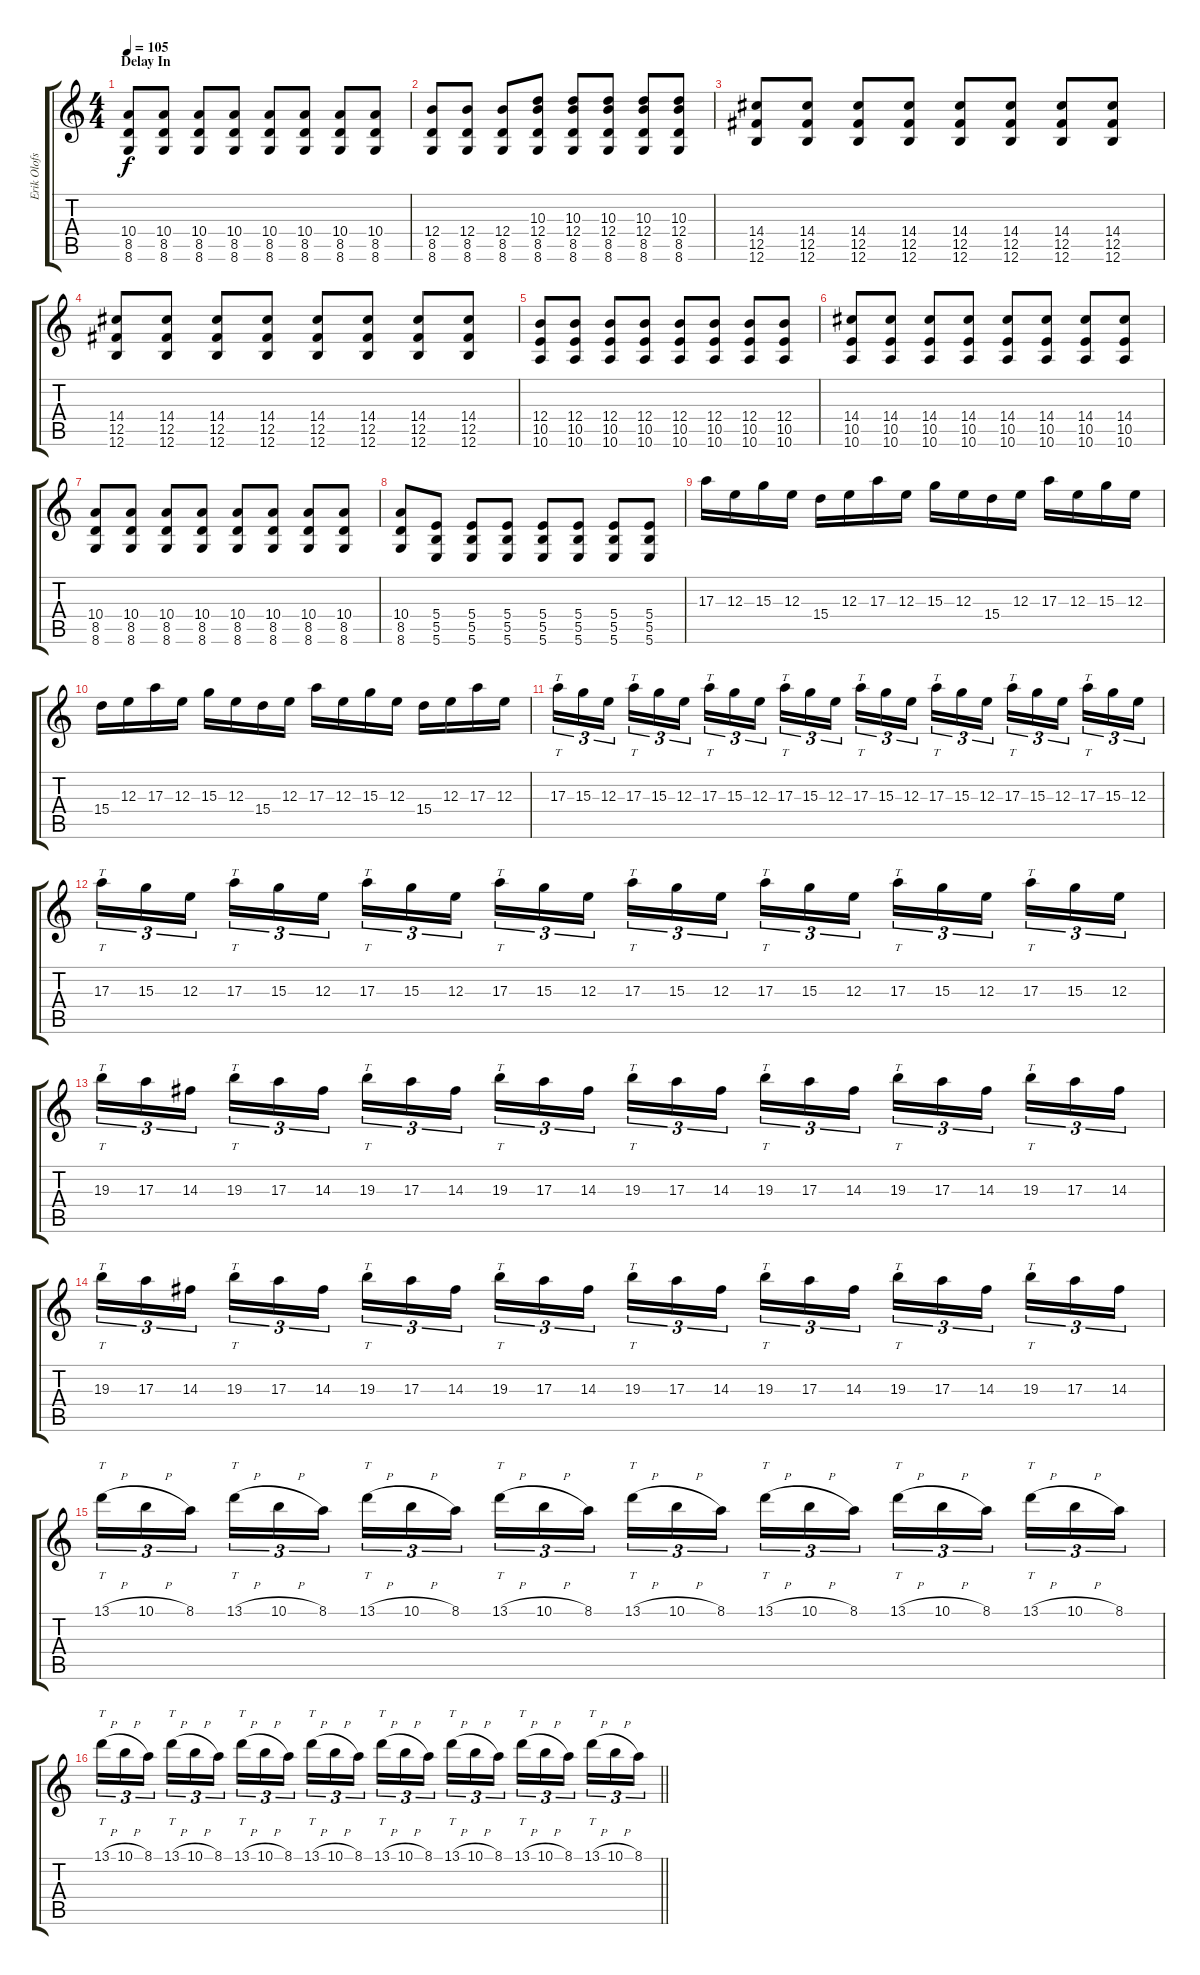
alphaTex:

\track ("Erik Olofsson (Extra)" "Erik Olofs") {instrument overdrivenguitar}
\staff {score tabs}
\tuning (Db4 Ab3 E3 B2 Gb2 B1) {hide}
\ts (4 4)
\section ("" "Delay In")
\tempo 105
\clef g2
\ks c
(10.4 8.5 8.6).8{dy f} (10.4 8.5 8.6).8 (10.4 8.5 8.6).8 (10.4 8.5 8.6).8 (10.4 8.5 8.6).8 (10.4 8.5 8.6).8 (10.4 8.5 8.6).8 (10.4 8.5 8.6).8 |
(12.4 8.5 8.6).8 (12.4 8.5 8.6).8 (12.4 8.5 8.6).8 (10.3 12.4 8.5 8.6).8 (10.3 12.4 8.5 8.6).8 (10.3 12.4 8.5 8.6).8 (10.3 12.4 8.5 8.6).8 (10.3 12.4 8.5 8.6).8 |
(14.4 12.5 12.6).8 (14.4 12.5 12.6).8 (14.4 12.5 12.6).8 (14.4 12.5 12.6).8 (14.4 12.5 12.6).8 (14.4 12.5 12.6).8 (14.4 12.5 12.6).8 (14.4 12.5 12.6).8 |
(14.4 12.5 12.6).8 (14.4 12.5 12.6).8 (14.4 12.5 12.6).8 (14.4 12.5 12.6).8 (14.4 12.5 12.6).8 (14.4 12.5 12.6).8 (14.4 12.5 12.6).8 (14.4 12.5 12.6).8 |
(12.4 10.5 10.6).8 (12.4 10.5 10.6).8 (12.4 10.5 10.6).8 (12.4 10.5 10.6).8 (12.4 10.5 10.6).8 (12.4 10.5 10.6).8 (12.4 10.5 10.6).8 (12.4 10.5 10.6).8 |
(14.4 10.5 10.6).8 (14.4 10.5 10.6).8 (14.4 10.5 10.6).8 (14.4 10.5 10.6).8 (14.4 10.5 10.6).8 (14.4 10.5 10.6).8 (14.4 10.5 10.6).8 (14.4 10.5 10.6).8 |
(10.4 8.5 8.6).8 (10.4 8.5 8.6).8 (10.4 8.5 8.6).8 (10.4 8.5 8.6).8 (10.4 8.5 8.6).8 (10.4 8.5 8.6).8 (10.4 8.5 8.6).8 (10.4 8.5 8.6).8 |
(10.4 8.5 8.6).8 (5.4 5.5 5.6).8 (5.4 5.5 5.6).8 (5.4 5.5 5.6).8 (5.4 5.5 5.6).8 (5.4 5.5 5.6).8 (5.4 5.5 5.6).8 (5.4 5.5 5.6).8 |
17.3.16{volume 11 instrument distortionguitar} 12.3.16 15.3.16 12.3.16 15.4.16 12.3.16 17.3.16 12.3.16 15.3.16 12.3.16 15.4.16 12.3.16 17.3.16 12.3.16 15.3.16 12.3.16 |
15.4.16 12.3.16 17.3.16 12.3.16 15.3.16 12.3.16 15.4.16 12.3.16 17.3.16 12.3.16 15.3.16 12.3.16 15.4.16 12.3.16 17.3.16 12.3.16 |
17.3.16{tt tu (3 2)} 15.3.16{tu (3 2)} 12.3.16{tu (3 2) beam splitsecondary} 17.3.16{tt tu (3 2)} 15.3.16{tu (3 2)} 12.3.16{tu (3 2)} 17.3.16{tt tu (3 2)} 15.3.16{tu (3 2)} 12.3.16{tu (3 2) beam splitsecondary} 17.3.16{tt tu (3 2)} 15.3.16{tu (3 2)} 12.3.16{tu (3 2)} 17.3.16{tt tu (3 2)} 15.3.16{tu (3 2)} 12.3.16{tu (3 2) beam splitsecondary} 17.3.16{tt tu (3 2)} 15.3.16{tu (3 2)} 12.3.16{tu (3 2)} 17.3.16{tt tu (3 2)} 15.3.16{tu (3 2)} 12.3.16{tu (3 2) beam splitsecondary} 17.3.16{tt tu (3 2)} 15.3.16{tu (3 2)} 12.3.16{tu (3 2)} |
17.3.16{tt tu (3 2)} 15.3.16{tu (3 2)} 12.3.16{tu (3 2) beam splitsecondary} 17.3.16{tt tu (3 2)} 15.3.16{tu (3 2)} 12.3.16{tu (3 2)} 17.3.16{tt tu (3 2)} 15.3.16{tu (3 2)} 12.3.16{tu (3 2) beam splitsecondary} 17.3.16{tt tu (3 2)} 15.3.16{tu (3 2)} 12.3.16{tu (3 2)} 17.3.16{tt tu (3 2)} 15.3.16{tu (3 2)} 12.3.16{tu (3 2) beam splitsecondary} 17.3.16{tt tu (3 2)} 15.3.16{tu (3 2)} 12.3.16{tu (3 2)} 17.3.16{tt tu (3 2)} 15.3.16{tu (3 2)} 12.3.16{tu (3 2) beam splitsecondary} 17.3.16{tt tu (3 2)} 15.3.16{tu (3 2)} 12.3.16{tu (3 2)} |
19.3.16{tt tu (3 2)} 17.3.16{tu (3 2)} 14.3.16{tu (3 2) beam splitsecondary} 19.3.16{tt tu (3 2)} 17.3.16{tu (3 2)} 14.3.16{tu (3 2)} 19.3.16{tt tu (3 2)} 17.3.16{tu (3 2)} 14.3.16{tu (3 2) beam splitsecondary} 19.3.16{tt tu (3 2)} 17.3.16{tu (3 2)} 14.3.16{tu (3 2)} 19.3.16{tt tu (3 2)} 17.3.16{tu (3 2)} 14.3.16{tu (3 2) beam splitsecondary} 19.3.16{tt tu (3 2)} 17.3.16{tu (3 2)} 14.3.16{tu (3 2)} 19.3.16{tt tu (3 2)} 17.3.16{tu (3 2)} 14.3.16{tu (3 2) beam splitsecondary} 19.3.16{tt tu (3 2)} 17.3.16{tu (3 2)} 14.3.16{tu (3 2)} |
19.3.16{tt tu (3 2)} 17.3.16{tu (3 2)} 14.3.16{tu (3 2) beam splitsecondary} 19.3.16{tt tu (3 2)} 17.3.16{tu (3 2)} 14.3.16{tu (3 2)} 19.3.16{tt tu (3 2)} 17.3.16{tu (3 2)} 14.3.16{tu (3 2) beam splitsecondary} 19.3.16{tt tu (3 2)} 17.3.16{tu (3 2)} 14.3.16{tu (3 2)} 19.3.16{tt tu (3 2)} 17.3.16{tu (3 2)} 14.3.16{tu (3 2) beam splitsecondary} 19.3.16{tt tu (3 2)} 17.3.16{tu (3 2)} 14.3.16{tu (3 2)} 19.3.16{tt tu (3 2)} 17.3.16{tu (3 2)} 14.3.16{tu (3 2) beam splitsecondary} 19.3.16{tt tu (3 2)} 17.3.16{tu (3 2)} 14.3.16{tu (3 2)} |
13.1{h}.16{tt tu (3 2)} 10.1{h}.16{tu (3 2)} 8.1.16{tu (3 2) beam splitsecondary} 13.1{h}.16{tt tu (3 2)} 10.1{h}.16{tu (3 2)} 8.1.16{tu (3 2)} 13.1{h}.16{tt tu (3 2)} 10.1{h}.16{tu (3 2)} 8.1.16{tu (3 2) beam splitsecondary} 13.1{h}.16{tt tu (3 2)} 10.1{h}.16{tu (3 2)} 8.1.16{tu (3 2)} 13.1{h}.16{tt tu (3 2)} 10.1{h}.16{tu (3 2)} 8.1.16{tu (3 2) beam splitsecondary} 13.1{h}.16{tt tu (3 2)} 10.1{h}.16{tu (3 2)} 8.1.16{tu (3 2)} 13.1{h}.16{tt tu (3 2)} 10.1{h}.16{tu (3 2)} 8.1.16{tu (3 2) beam splitsecondary} 13.1{h}.16{tt tu (3 2)} 10.1{h}.16{tu (3 2)} 8.1.16{tu (3 2)} |
\barLineRight lightlight
13.1{h}.16{tt tu (3 2)} 10.1{h}.16{tu (3 2)} 8.1.16{tu (3 2) beam splitsecondary} 13.1{h}.16{tt tu (3 2)} 10.1{h}.16{tu (3 2)} 8.1.16{tu (3 2)} 13.1{h}.16{tt tu (3 2)} 10.1{h}.16{tu (3 2)} 8.1.16{tu (3 2) beam splitsecondary} 13.1{h}.16{tt tu (3 2)} 10.1{h}.16{tu (3 2)} 8.1.16{tu (3 2)} 13.1{h}.16{tt tu (3 2)} 10.1{h}.16{tu (3 2)} 8.1.16{tu (3 2) beam splitsecondary} 13.1{h}.16{tt tu (3 2)} 10.1{h}.16{tu (3 2)} 8.1.16{tu (3 2)} 13.1{h}.16{tt tu (3 2)} 10.1{h}.16{tu (3 2)} 8.1.16{tu (3 2) beam splitsecondary} 13.1{h}.16{tt tu (3 2)} 10.1{h}.16{tu (3 2)} 8.1.16{tu (3 2)}
